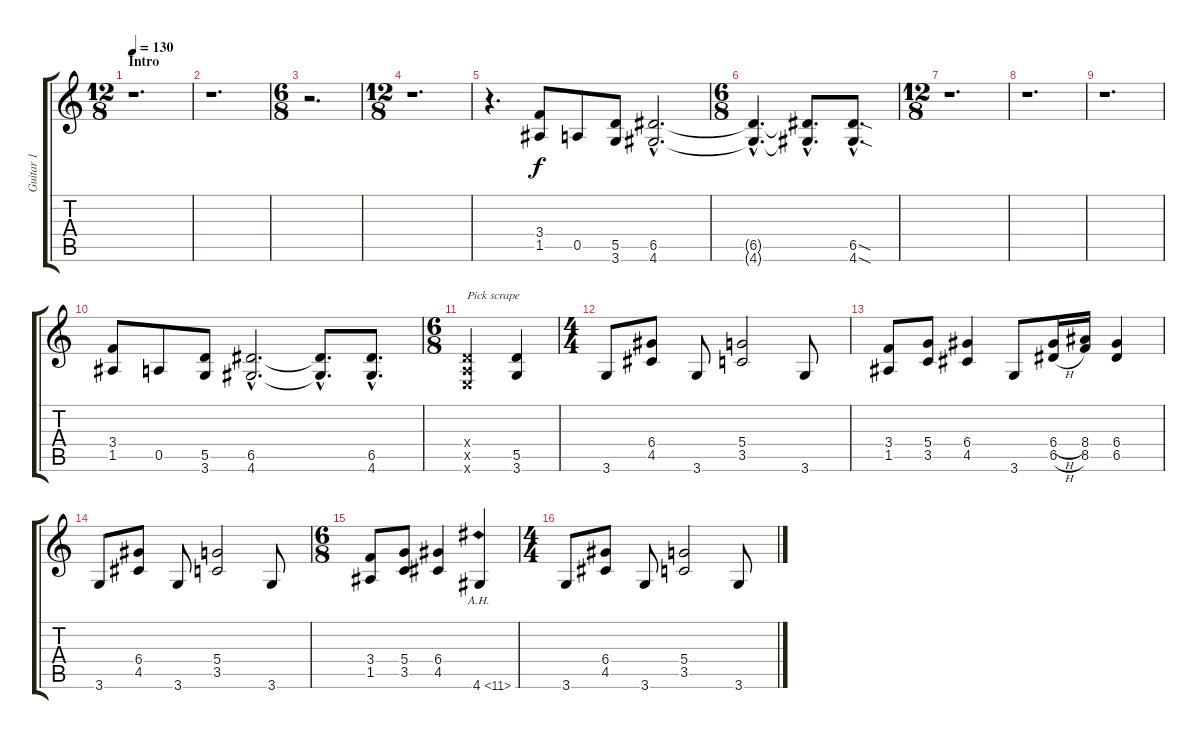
\track ("Guitar 1" "Guitar 1") {instrument overdrivenguitar}
\staff {score tabs}
\tuning (E4 B3 G3 D3 A2 E2) {hide}
\ts (12 8)
\section ("" "Intro")
\tempo 130
\clef g2
\ks c
r.1{d dy f instrument overdrivenguitar} |
r.1{d} |
\ts (6 8)
r.2{d} |
\ts (12 8)
r.1{d} |
r.4{d} (3.4 1.5).8 0.5.8 (5.5 3.6).8 (6.5{hac} 4.6{hac}).2{d} |
\ts (6 8)
(6.5{hac t} 4.6{hac t}).4{d} (6.5{hac t} 4.6{hac t}).8{d} (6.5{sod hac} 4.6{sod hac}).8{d} |
\ts (12 8)
r.1{d} |
r.1{d} |
r.1{d} |
(3.4 1.5).8 0.5.8 (5.5 3.6).8 (6.5{hac} 4.6{hac}).2{d} (6.5{hac t} 4.6{hac t}).8{d} (6.5{hac} 4.6{hac}).8{d} |
\ts (6 8)
(0.4{x} 0.5{x} 0.6{x}).2{txt "Pick scrape"} (5.5 3.6).4 |
\ts (4 4)
3.6.8 (6.4 4.5).8 3.6.8 (5.4 3.5).2 3.6.8 |
(3.4 1.5).8 (5.4 3.5).8 (6.4 4.5).4 3.6.8 (6.4{h} 6.5{h}).16 (8.4 8.5).16 (6.4 6.5).4 |
3.6.8 (6.4 4.5).8 3.6.8 (5.4 3.5).2 3.6.8 |
\ts (6 8)
(3.4 1.5).8 (5.4 3.5).8 (6.4 4.5).4 4.6{ah 7}.4 |
\ts (4 4)
3.6.8 (6.4 4.5).8 3.6.8 (5.4 3.5).2 3.6.8
